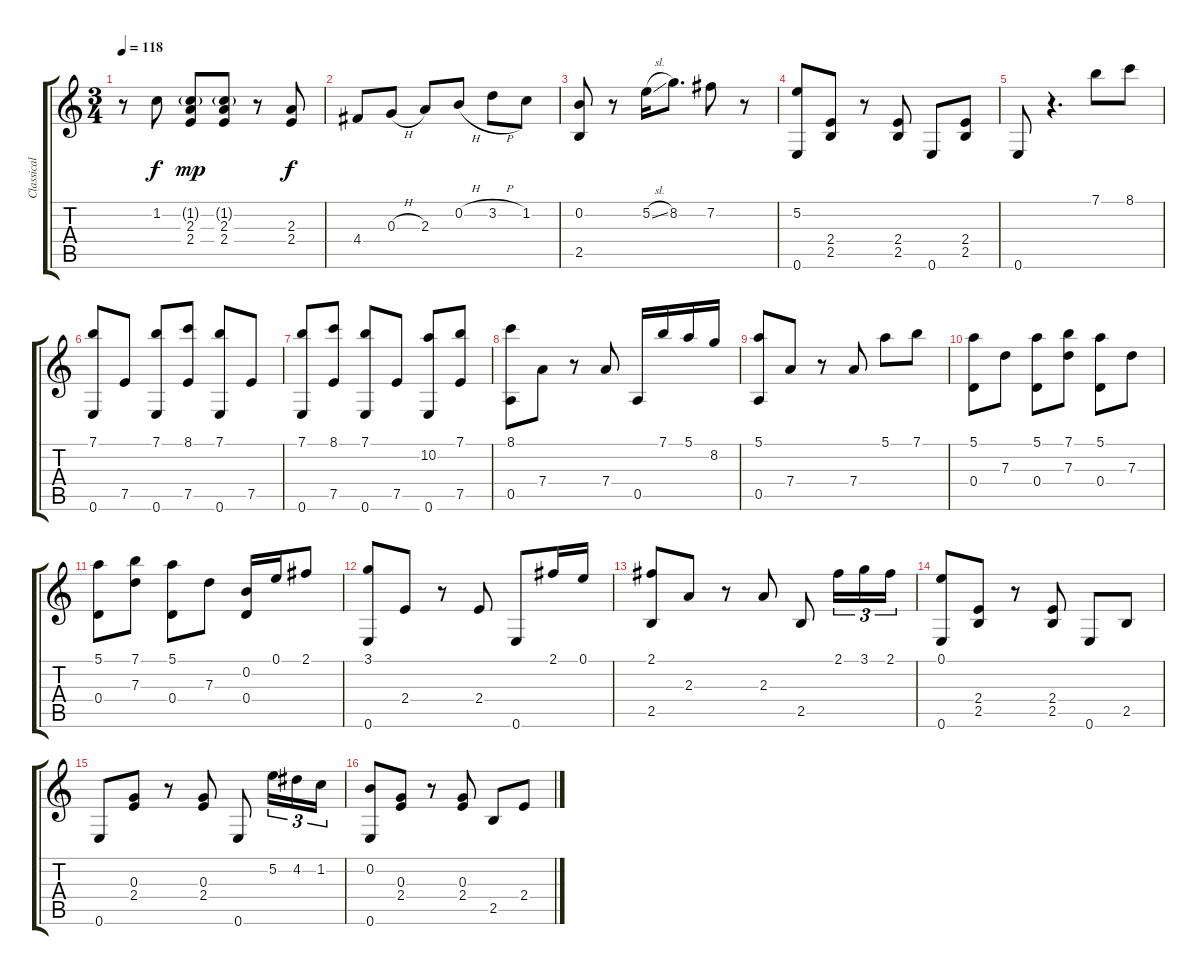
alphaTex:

\track ("Classical" "Classical") {instrument acousticguitarnylon}
\staff {score tabs}
\tuning (E4 B3 G3 D3 A2 E2) {hide}
\ts (3 4)
\tempo 118
\clef g2
\ks c
r.8{dy f} 1.2.8 (1.2{g} 2.3 2.4).8{dy mp} (1.2{g} 2.3 2.4).8 r.8 (2.3 2.4).8{dy f} |
4.4.8 0.3{h}.8 2.3.8 0.2{h}.8 3.2{h}.8 1.2.8 |
(0.2 2.5).8 r.8 5.2{sl}.16 8.2.8{d} 7.2.8 r.8 |
(5.2 0.6).8 (2.4 2.5).8 r.8 (2.4 2.5).8 0.6.8 (2.4 2.5).8 |
0.6.8 r.4{d} 7.1.8 8.1.8 |
(7.1 0.6).8 7.5.8 (7.1 0.6).8 (8.1 7.5).8 (7.1 0.6).8 7.5.8 |
(7.1 0.6).8 (8.1 7.5).8 (7.1 0.6).8 7.5.8 (10.2 0.6).8 (7.1 7.5).8 |
(8.1 0.5).8 7.4.8 r.8 7.4.8 0.5.16 7.1.16 5.1.16 8.2.16 |
(5.1 0.5).8 7.4.8 r.8 7.4.8 5.1.8 7.1.8 |
(5.1 0.4).8 7.3.8 (5.1 0.4).8 (7.1 7.3).8 (5.1 0.4).8 7.3.8 |
(5.1 0.4).8 (7.1 7.3).8 (5.1 0.4).8 7.3.8 (0.2 0.4).16 0.1.16 2.1.8 |
(3.1 0.6).8 2.4.8 r.8 2.4.8 0.6.8 2.1.16 0.1.16 |
(2.1 2.5).8 2.3.8 r.8 2.3.8 2.5.8 2.1.16{tu (3 2)} 3.1.16{tu (3 2)} 2.1.16{tu (3 2)} |
(0.1 0.6).8 (2.4 2.5).8 r.8 (2.4 2.5).8 0.6.8 2.5.8 |
0.6.8 (0.3 2.4).8 r.8 (0.3 2.4).8 0.6.8 5.2.16{tu (3 2)} 4.2.16{tu (3 2)} 1.2.16{tu (3 2)} |
(0.2 0.6).8 (0.3 2.4).8 r.8 (0.3 2.4).8 2.5.8 2.4.8
